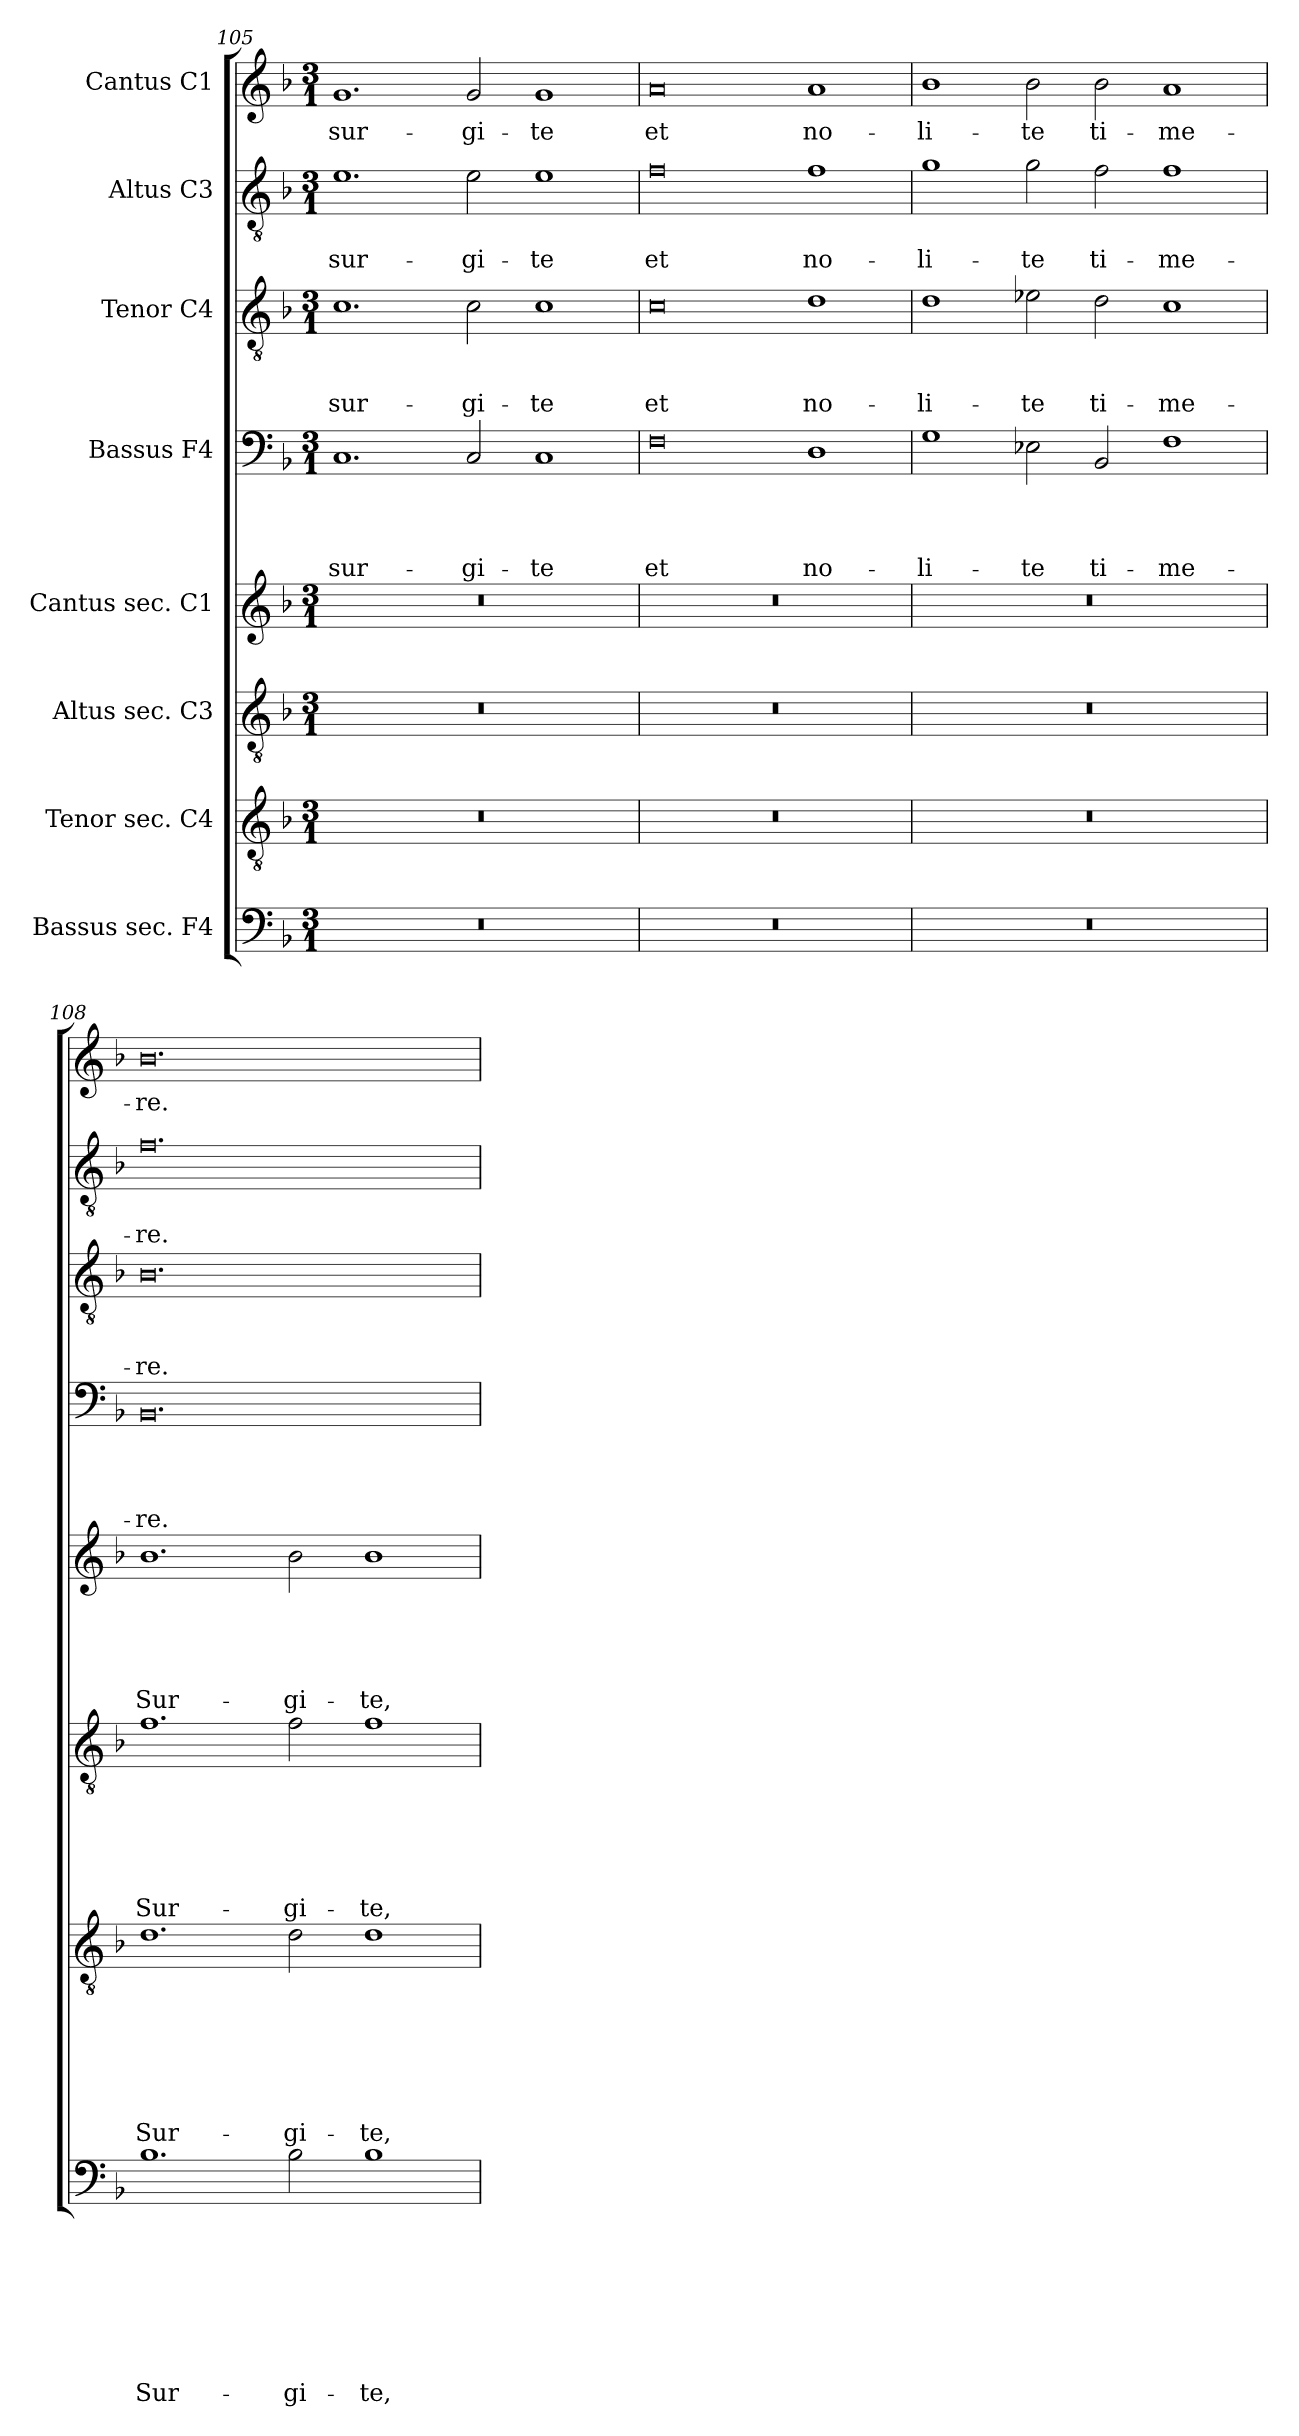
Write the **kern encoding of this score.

**kern	**text	**text	**text	**text	**text	**text	**text	**text	**kern	**text	**text	**text	**text	**text	**text	**text	**kern	**text	**text	**text	**text	**text	**text	**kern	**text	**text	**text	**text	**text	**kern	**text	**text	**text	**text	**kern	**text	**text	**text	**kern	**text	**text	**kern	**text
*part8	*part8	*part8	*part8	*part8	*part8	*part8	*part8	*part8	*part7	*part7	*part7	*part7	*part7	*part7	*part7	*part7	*part6	*part6	*part6	*part6	*part6	*part6	*part6	*part5	*part5	*part5	*part5	*part5	*part5	*part4	*part4	*part4	*part4	*part4	*part3	*part3	*part3	*part3	*part2	*part2	*part2	*part1	*part1
*staff8	*staff8	*staff8	*staff8	*staff8	*staff8	*staff8	*staff8	*staff8	*staff7	*staff7	*staff7	*staff7	*staff7	*staff7	*staff7	*staff7	*staff6	*staff6	*staff6	*staff6	*staff6	*staff6	*staff6	*staff5	*staff5	*staff5	*staff5	*staff5	*staff5	*staff4	*staff4	*staff4	*staff4	*staff4	*staff3	*staff3	*staff3	*staff3	*staff2	*staff2	*staff2	*staff1	*staff1
*I"Bassus sec. F4	*	*	*	*	*	*	*	*	*I"Tenor sec. C4	*	*	*	*	*	*	*	*I"Altus sec. C3	*	*	*	*	*	*	*I"Cantus sec. C1	*	*	*	*	*	*I"Bassus F4	*	*	*	*	*I"Tenor  C4	*	*	*	*I"Altus C3	*	*	*I"Cantus C1	*
*clefF4	*	*	*	*	*	*	*	*	*clefGv2	*	*	*	*	*	*	*	*clefGv2	*	*	*	*	*	*	*clefG2	*	*	*	*	*	*clefF4	*	*	*	*	*clefGv2	*	*	*	*clefGv2	*	*	*clefG2	*
*k[b-]	*	*	*	*	*	*	*	*	*k[b-]	*	*	*	*	*	*	*	*k[b-]	*	*	*	*	*	*	*k[b-]	*	*	*	*	*	*k[b-]	*	*	*	*	*k[b-]	*	*	*	*k[b-]	*	*	*k[b-]	*
*F:	*	*	*	*	*	*	*	*	*F:	*	*	*	*	*	*	*	*F:	*	*	*	*	*	*	*F:	*	*	*	*	*	*F:	*	*	*	*	*F:	*	*	*	*F:	*	*	*F:	*
*M3/1	*	*	*	*	*	*	*	*	*M3/1	*	*	*	*	*	*	*	*M3/1	*	*	*	*	*	*	*M3/1	*	*	*	*	*	*M3/1	*	*	*	*	*M3/1	*	*	*	*M3/1	*	*	*M3/1	*
=105	=105	=105	=105	=105	=105	=105	=105	=105	=105	=105	=105	=105	=105	=105	=105	=105	=105	=105	=105	=105	=105	=105	=105	=105	=105	=105	=105	=105	=105	=105	=105	=105	=105	=105	=105	=105	=105	=105	=105	=105	=105	=105	=105
0.r	.	.	.	.	.	.	.	.	0.r	.	.	.	.	.	.	.	0.r	.	.	.	.	.	.	0.r	.	.	.	.	.	1.C	.	.	.	sur-	1.c	.	.	sur-	1.e	.	sur-	1.g	sur-
.	.	.	.	.	.	.	.	.	.	.	.	.	.	.	.	.	.	.	.	.	.	.	.	.	.	.	.	.	.	2C/	.	.	.	-gi-	2c\	.	.	-gi-	2e\	.	-gi-	2g/	-gi-
.	.	.	.	.	.	.	.	.	.	.	.	.	.	.	.	.	.	.	.	.	.	.	.	.	.	.	.	.	.	1C	.	.	.	-te	1c	.	.	-te	1e	.	-te	1g	-te
=106	=106	=106	=106	=106	=106	=106	=106	=106	=106	=106	=106	=106	=106	=106	=106	=106	=106	=106	=106	=106	=106	=106	=106	=106	=106	=106	=106	=106	=106	=106	=106	=106	=106	=106	=106	=106	=106	=106	=106	=106	=106	=106	=106
0.r	.	.	.	.	.	.	.	.	0.r	.	.	.	.	.	.	.	0.r	.	.	.	.	.	.	0.r	.	.	.	.	.	0F	.	.	.	et	0c	.	.	et	0f	.	et	0a	et
.	.	.	.	.	.	.	.	.	.	.	.	.	.	.	.	.	.	.	.	.	.	.	.	.	.	.	.	.	.	1D	.	.	.	no-	1d	.	.	no-	1f	.	no-	1a	no-
=107	=107	=107	=107	=107	=107	=107	=107	=107	=107	=107	=107	=107	=107	=107	=107	=107	=107	=107	=107	=107	=107	=107	=107	=107	=107	=107	=107	=107	=107	=107	=107	=107	=107	=107	=107	=107	=107	=107	=107	=107	=107	=107	=107
0.r	.	.	.	.	.	.	.	.	0.r	.	.	.	.	.	.	.	0.r	.	.	.	.	.	.	0.r	.	.	.	.	.	1G	.	.	.	-li-	1d	.	.	-li-	1g	.	-li-	1b-	-li-
.	.	.	.	.	.	.	.	.	.	.	.	.	.	.	.	.	.	.	.	.	.	.	.	.	.	.	.	.	.	2E-X\	.	.	.	-te	2e-\	.	.	-te	2g\	.	-te	2b-\	-te
.	.	.	.	.	.	.	.	.	.	.	.	.	.	.	.	.	.	.	.	.	.	.	.	.	.	.	.	.	.	2BB-/	.	.	.	ti-	2d\	.	.	ti-	2f\	.	ti-	2b-\	ti-
.	.	.	.	.	.	.	.	.	.	.	.	.	.	.	.	.	.	.	.	.	.	.	.	.	.	.	.	.	.	1F	.	.	.	-me-	1c	.	.	-me-	1f	.	-me-	1a	-me-
=108	=108	=108	=108	=108	=108	=108	=108	=108	=108	=108	=108	=108	=108	=108	=108	=108	=108	=108	=108	=108	=108	=108	=108	=108	=108	=108	=108	=108	=108	=108	=108	=108	=108	=108	=108	=108	=108	=108	=108	=108	=108	=108	=108
1.B-	.	.	.	.	.	.	.	Sur-	1.d	.	.	.	.	.	.	Sur-	1.f	.	.	.	.	.	Sur-	1.b-	.	.	.	.	Sur-	0.BB-	.	.	.	-re.	0.B-	.	.	-re.	0.f	.	-re.	0.b-	-re.
2B-\	.	.	.	.	.	.	.	-gi-	2d\	.	.	.	.	.	.	-gi-	2f\	.	.	.	.	.	-gi-	2b-\	.	.	.	.	-gi-	.	.	.	.	.	.	.	.	.	.	.	.	.	.
1B-	.	.	.	.	.	.	.	-te,	1d	.	.	.	.	.	.	-te,	1f	.	.	.	.	.	-te,	1b-	.	.	.	.	-te,	.	.	.	.	.	.	.	.	.	.	.	.	.	.
=	=	=	=	=	=	=	=	=	=	=	=	=	=	=	=	=	=	=	=	=	=	=	=	=	=	=	=	=	=	=	=	=	=	=	=	=	=	=	=	=	=	=	=
*-	*-	*-	*-	*-	*-	*-	*-	*-	*-	*-	*-	*-	*-	*-	*-	*-	*-	*-	*-	*-	*-	*-	*-	*-	*-	*-	*-	*-	*-	*-	*-	*-	*-	*-	*-	*-	*-	*-	*-	*-	*-	*-	*-
